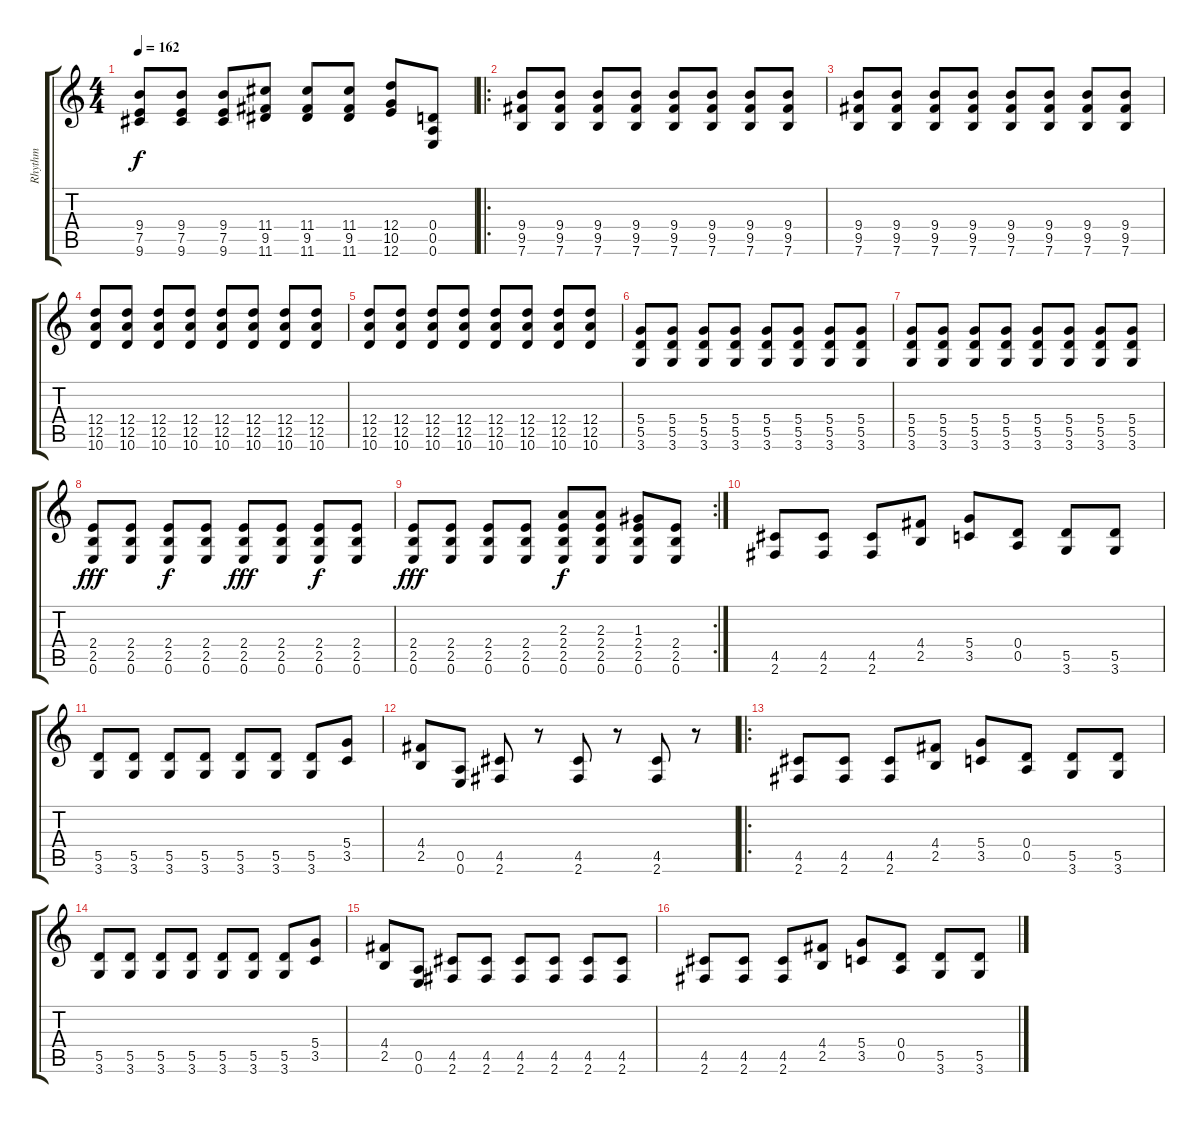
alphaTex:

\track ("Rhythm" "Rhythm") {instrument acousticguitarsteel}
\staff {score tabs}
\tuning (E4 B3 G3 D3 A2 E2) {hide}
\ts (4 4)
\tempo 162
\clef g2
\ks c
(9.4 7.5 9.6).8{dy f} (9.4 7.5 9.6).8 (9.4 7.5 9.6).8 (11.4 9.5 11.6).8 (11.4 9.5 11.6).8 (11.4 9.5 11.6).8 (12.4 10.5 12.6).8 (0.4 0.5 0.6).8 |
\ro
(9.4 9.5 7.6).8 (9.4 9.5 7.6).8 (9.4 9.5 7.6).8 (9.4 9.5 7.6).8 (9.4 9.5 7.6).8 (9.4 9.5 7.6).8 (9.4 9.5 7.6).8 (9.4 9.5 7.6).8 |
(9.4 9.5 7.6).8 (9.4 9.5 7.6).8 (9.4 9.5 7.6).8 (9.4 9.5 7.6).8 (9.4 9.5 7.6).8 (9.4 9.5 7.6).8 (9.4 9.5 7.6).8 (9.4 9.5 7.6).8 |
(12.4 12.5 10.6).8 (12.4 12.5 10.6).8 (12.4 12.5 10.6).8 (12.4 12.5 10.6).8 (12.4 12.5 10.6).8 (12.4 12.5 10.6).8 (12.4 12.5 10.6).8 (12.4 12.5 10.6).8 |
(12.4 12.5 10.6).8 (12.4 12.5 10.6).8 (12.4 12.5 10.6).8 (12.4 12.5 10.6).8 (12.4 12.5 10.6).8 (12.4 12.5 10.6).8 (12.4 12.5 10.6).8 (12.4 12.5 10.6).8 |
(5.4 5.5 3.6).8 (5.4 5.5 3.6).8 (5.4 5.5 3.6).8 (5.4 5.5 3.6).8 (5.4 5.5 3.6).8 (5.4 5.5 3.6).8 (5.4 5.5 3.6).8 (5.4 5.5 3.6).8 |
(5.4 5.5 3.6).8 (5.4 5.5 3.6).8 (5.4 5.5 3.6).8 (5.4 5.5 3.6).8 (5.4 5.5 3.6).8 (5.4 5.5 3.6).8 (5.4 5.5 3.6).8 (5.4 5.5 3.6).8 |
(2.4 2.5 0.6).8{dy fff} (2.4 2.5 0.6).8 (2.4 2.5 0.6).8{dy f} (2.4 2.5 0.6).8 (2.4 2.5 0.6).8{dy fff} (2.4 2.5 0.6).8 (2.4 2.5 0.6).8{dy f} (2.4 2.5 0.6).8 |
\rc 2
(2.4 2.5 0.6).8{dy fff} (2.4 2.5 0.6).8 (2.4 2.5 0.6).8 (2.4 2.5 0.6).8 (2.3 2.4 2.5 0.6).8{dy f} (2.3 2.4 2.5 0.6).8 (1.3 2.4 2.5 0.6).8 (2.4 2.5 0.6).8 |
(4.5 2.6).8 (4.5 2.6).8 (4.5 2.6).8 (4.4 2.5).8 (5.4 3.5).8 (0.4 0.5).8 (5.5 3.6).8 (5.5 3.6).8 |
(5.5 3.6).8 (5.5 3.6).8 (5.5 3.6).8 (5.5 3.6).8 (5.5 3.6).8 (5.5 3.6).8 (5.5 3.6).8 (5.4 3.5).8 |
(4.4 2.5).8 (0.5 0.6).8 (4.5 2.6).8 r.8 (4.5 2.6).8 r.8 (4.5 2.6).8 r.8 |
\ro
(4.5 2.6).8 (4.5 2.6).8 (4.5 2.6).8 (4.4 2.5).8 (5.4 3.5).8 (0.4 0.5).8 (5.5 3.6).8 (5.5 3.6).8 |
(5.5 3.6).8 (5.5 3.6).8 (5.5 3.6).8 (5.5 3.6).8 (5.5 3.6).8 (5.5 3.6).8 (5.5 3.6).8 (5.4 3.5).8 |
(4.4 2.5).8 (0.5 0.6).8 (4.5 2.6).8 (4.5 2.6).8 (4.5 2.6).8 (4.5 2.6).8 (4.5 2.6).8 (4.5 2.6).8 |
(4.5 2.6).8 (4.5 2.6).8 (4.5 2.6).8 (4.4 2.5).8 (5.4 3.5).8 (0.4 0.5).8 (5.5 3.6).8 (5.5 3.6).8
